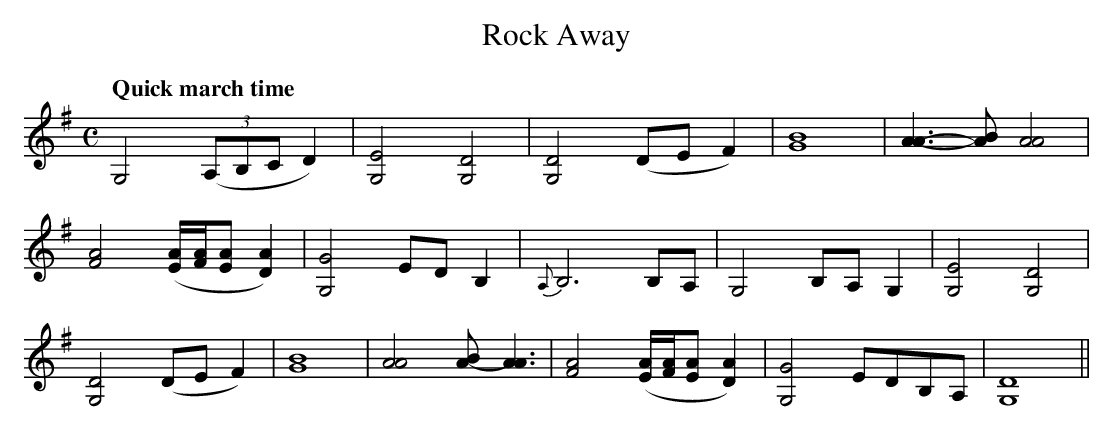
X:1
T:Rock Away
M:C
L:1/8
Q:"Quick march time"
K:G
G,4 ((3A,B,CD2)|[G,4E4][G,4D4]|[G,4D4](DEF2)|[G8B8]|[A3A3]-[AB] [A4A4]|
[F4A4]([E/A/][F/A/][EA][D2A2])|[G,4G4]EDB,2|{A,}B,6 B,A,|G,4 B,A,G,2|[G,4E4][G,4D4]|
[G,4D4](DEF2)|[G8B8]|[A4A4] [AB]- [A3A3]|[F4A4]([E/A/][F/A/][EA][D2A2])|[G,4G4]EDB,A,|[G,8D8]||
